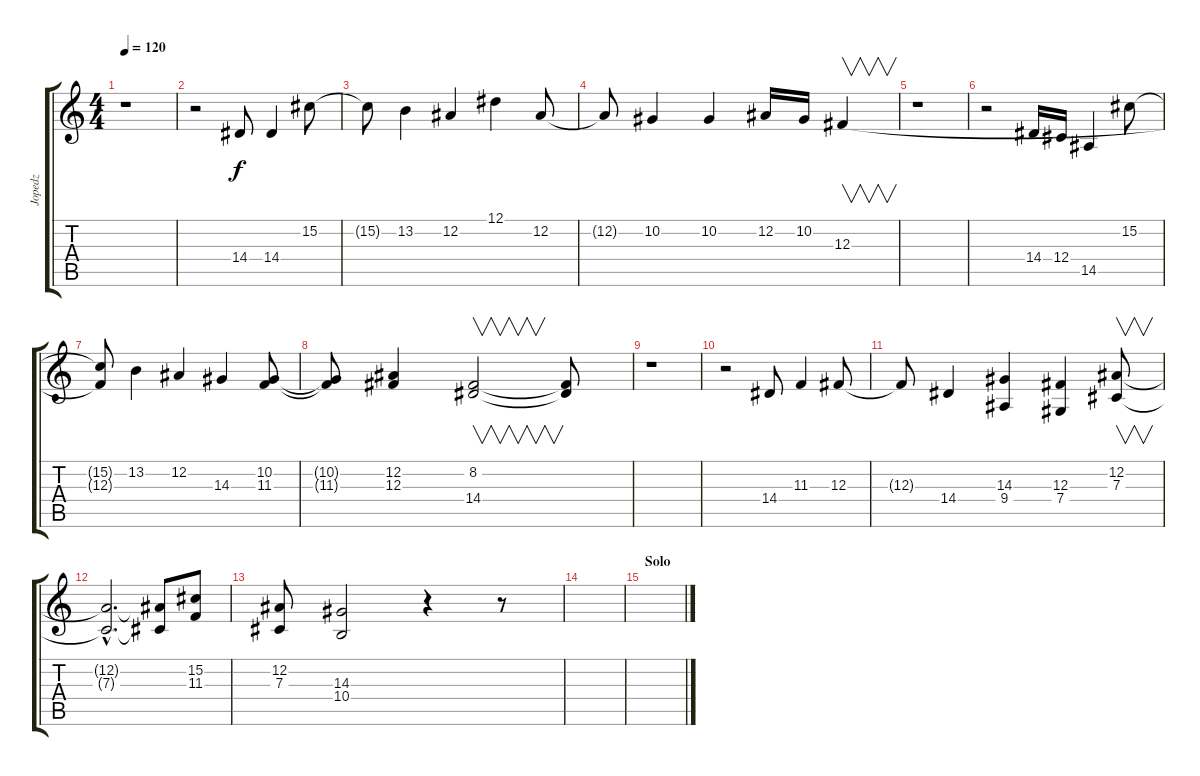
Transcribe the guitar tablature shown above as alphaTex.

\track ("Jopedz" "Jopedz") {instrument altosax}
\staff {score tabs}
\tuning (Eb4 Bb3 Gb3 Db3 Ab2 Eb2) {hide}
\ts (4 4)
\tempo 120
\clef g2
\ks c
r.1{dy f} |
r.2 14.4.8 14.4.4 15.2.8 |
15.2{t}.8 13.2.4 12.2.4 12.1.4 12.2.8 |
12.2{t}.8 10.2.4 10.2.4 12.2.16 10.2.16 12.3.4{v} |
r.1 |
r.2 14.4.16 12.4.16 14.5.4 15.2.8 |
(15.2{t} 12.3{t}).8 13.2.4 12.2.4 14.3.4 (10.2 11.3).8 |
(10.2{t} 11.3{t}).8 (12.2 12.3).4 (8.2 14.4).2{v} (8.2{t} 14.4{t}).8 |
r.1 |
r.2 14.4.8 11.3.4 12.3.8 |
12.3{t}.8 14.4.4 (14.3 9.4).4 (12.3 7.4).4 (12.2 7.3).8{v} |
(12.2{hac t} 7.3{hac t}).2{d} (12.2{t} 7.3{t}).8 (15.2 11.3).8 |
(12.2 7.3).8 (14.3 10.4).2 r.4 r.8 |
|
\section ("" "Solo")
